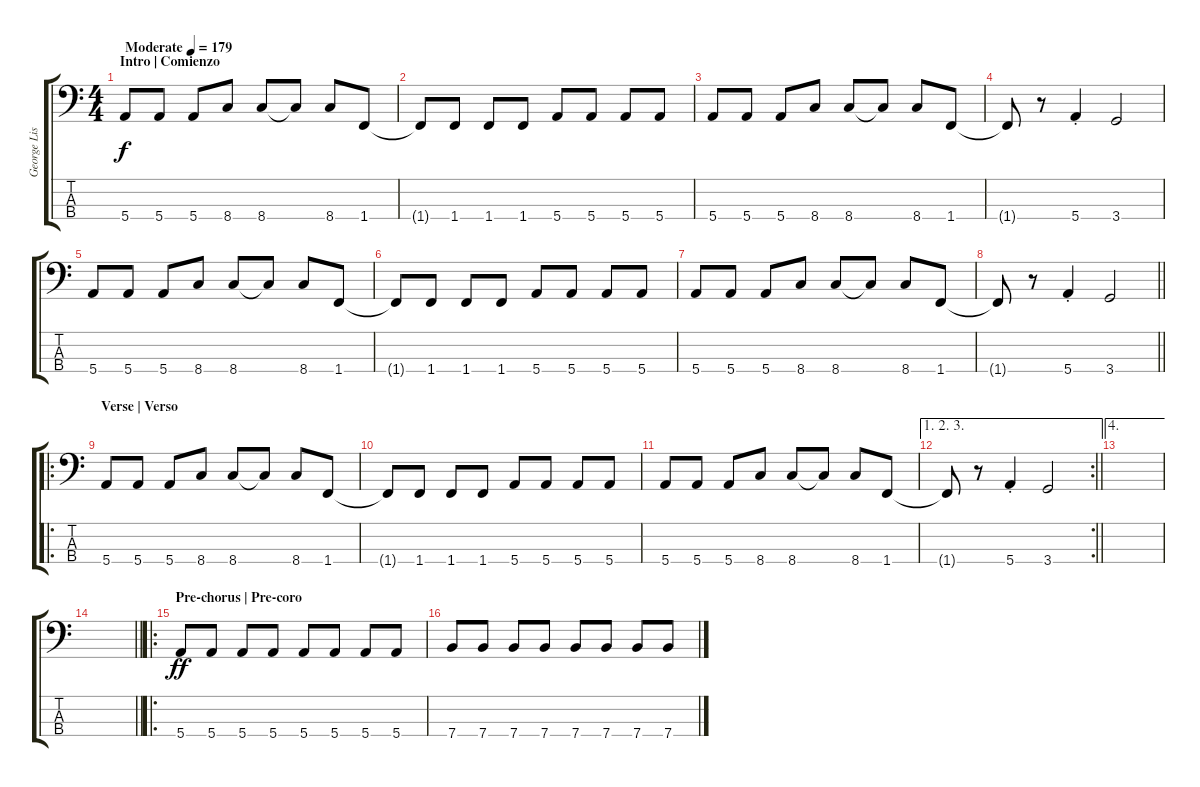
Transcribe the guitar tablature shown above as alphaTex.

\track ("George Listing" "George Lis") {instrument electricbassfinger}
\staff {score tabs}
\tuning (G2 D2 A1 E1) {hide}
\ts (4 4)
\section ("" "Intro | Comienzo")
\tempo (179 "Moderate")
\clef f4
\ks c
5.4.8{dy f instrument electricbassfinger} 5.4.8 5.4.8 8.4.8 8.4.8 8.4{t}.8 8.4.8 1.4.8 |
1.4{t}.8 1.4.8 1.4.8 1.4.8 5.4.8 5.4.8 5.4.8 5.4.8 |
5.4.8 5.4.8 5.4.8 8.4.8 8.4.8 8.4{t}.8 8.4.8 1.4.8 |
1.4{t}.8 r.8 5.4{st}.4 3.4.2 |
5.4.8 5.4.8 5.4.8 8.4.8 8.4.8 8.4{t}.8 8.4.8 1.4.8 |
1.4{t}.8 1.4.8 1.4.8 1.4.8 5.4.8 5.4.8 5.4.8 5.4.8 |
5.4.8 5.4.8 5.4.8 8.4.8 8.4.8 8.4{t}.8 8.4.8 1.4.8 |
\barLineRight lightlight
1.4{t}.8 r.8 5.4{st}.4 3.4.2 |
\ro
\section ("" "Verse | Verso")
5.4.8 5.4.8 5.4.8 8.4.8 8.4.8 8.4{t}.8 8.4.8 1.4.8 |
1.4{t}.8 1.4.8 1.4.8 1.4.8 5.4.8 5.4.8 5.4.8 5.4.8 |
5.4.8 5.4.8 5.4.8 8.4.8 8.4.8 8.4{t}.8 8.4.8 1.4.8 |
\ae (1 2 3)
\rc 2
\barLineRight lightlight
1.4{t}.8 r.8 5.4{st}.4 3.4.2 |
\ae 4
|
\barLineRight lightlight
|
\ro
\section ("" "Pre-chorus | Pre-coro")
5.4.8{dy ff} 5.4.8 5.4.8 5.4.8 5.4.8 5.4.8 5.4.8 5.4.8 |
7.4.8 7.4.8 7.4.8 7.4.8 7.4.8 7.4.8 7.4.8 7.4.8
